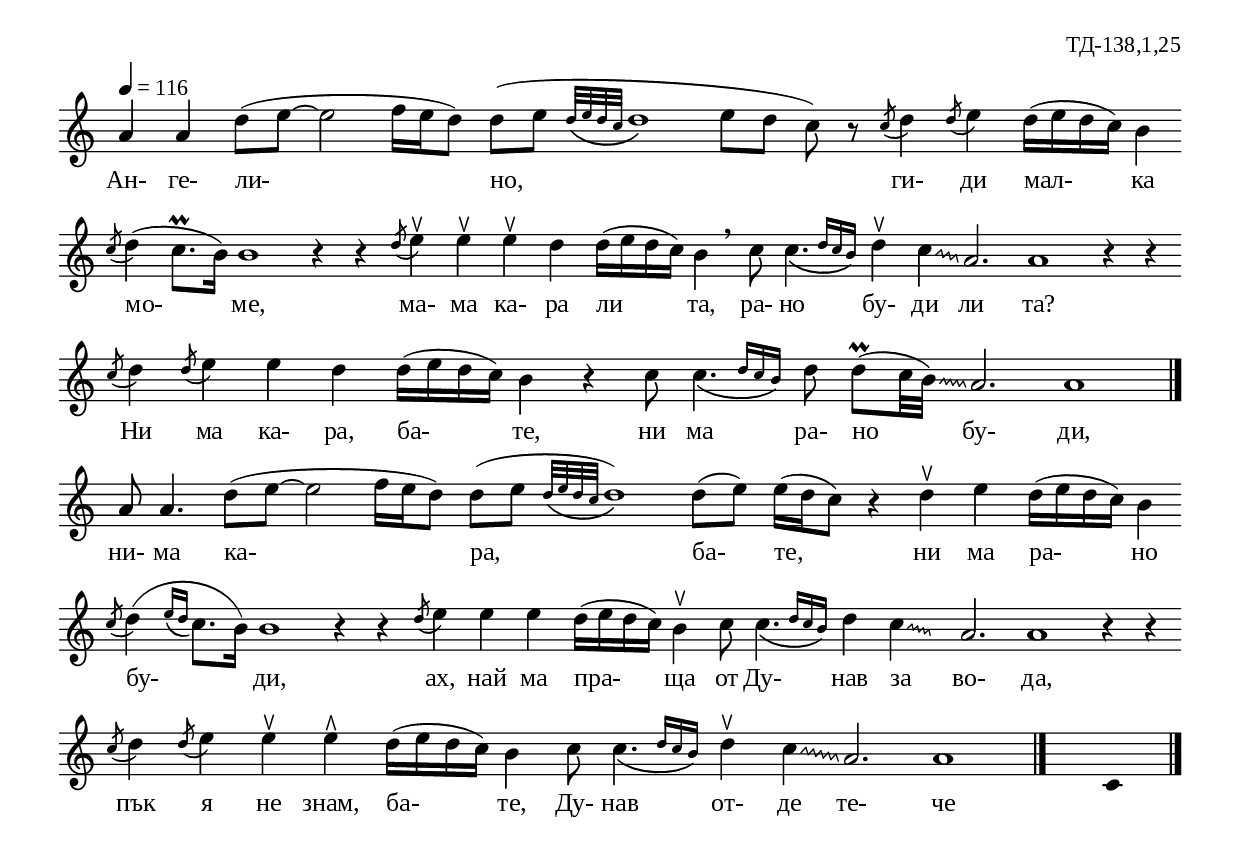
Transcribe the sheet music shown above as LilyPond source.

%{
td_138_1_25a
%}

\include "td-preamble.ly"

\score {
\relative c'' {
\tempo 4 = 116
\cadenzaOn
\phrasingSlurDown
\override Glissando #'style = #'zigzag
a4 a d8[( e]~ e2 f16[ e d8]) d[( e] \grace { d32[\( e d c] } d1\) e8[ d] c\noBeam) r
\acciaccatura c8 d4 \acciaccatura d8 e4 d16[( e d c]) b4
\bar ""
\acciaccatura c8 d4( c8.\prall[ b16]) b1 r4 r \bar "" \acciaccatura d8 
e4^\ltoe e^\ltoe e^\ltoe d d16[(e d c]) b4 \breathe \bar ""
c8 \afterGrace c4.\( { d16[ c b]\) }
\bar ""
d4^\ltoe c\glissando a2. a1 r4 r \bar "" 
\acciaccatura c8 d4 \acciaccatura d8 e4 e d d16[(e d c]) b4 r \bar ""
c8 \afterGrace c4.\( { d16[ c b]\) }
\bar ""
d8 d[\prall( c32 \noteFi b])\glissando a2. a1
 \bar "|."
\break
a8 a4. d8[( e]~ e2 f16[ e d8]) d[( e] \grace { d32[\( e d c] } d1\))
d8[( e]) e16[( d c8]) r4 d^\ltoe e d16[( e d c]) b4
\bar ""
\acciaccatura c8 d4( \grace { e16[\( d] } c8.\)[ b16]) b1 \bar ""
r4 r \bar ""
\acciaccatura d8 e4 e e d16[( e d c]) b4^\ltoe c8 
\afterGrace c4.\( { d16[ c b]\) } 
d4 c\glissando \hideNotes a16 \unHideNotes 
a2. a1 r4 r4
\bar ""
\acciaccatura c8 d4 \acciaccatura d8 e4 e^\ltoe e^\rtoe 
d16[( e d c]) b4 c8 \bar ""
\afterGrace c4.\( { d16[ c b\)] } 
\bar ""
d4^\ltoe c\glissando a2. a1
 \bar "|." 
s4 \fixB c,
 \bar "|."  
}
\addlyrics { Ан- ге- ли- но, ги- ди мал- ка мо- ме, ма- ма ка- ра ли та, ра- но
бу- ди ли та? Ни ма ка- ра, ба- те, ни ма ра- но бу- ди, 
ни- ма ка- ра, ба- те, ни ма ра- но бу- ди, ах, най ма пра- ща от
Ду- нав за " " во- да, пък я не знам, ба- те, Ду- нав от- де те- че }
%
\layout {
   \context { 
	    \Staff \remove "Time_signature_engraver" } 
  indent = #0
  line-width = 190\mm
  ragged-right=##f
}
%
\midi { 
	\context {
		\Score tempoWholesPerMinute = #(ly:make-moment 116 4)
		}
	}
}
%
\header{
  opus = "ТД-138,1,25"
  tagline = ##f
}


